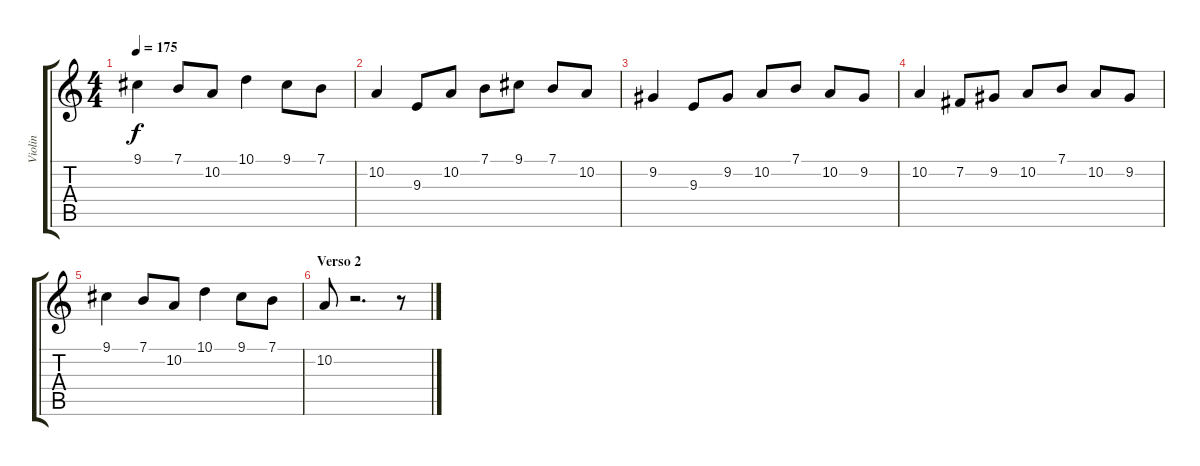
\track ("Violin" "Violin") {instrument violin}
\staff {score tabs}
\tuning (E4 B3 G3 D3 A2 E2) {hide}
\ts (4 4)
\tempo 175
\clef g2
\ks c
9.1.4{dy f} 7.1.8 10.2.8 10.1.4 9.1.8 7.1.8 |
10.2.4 9.3.8 10.2.8 7.1.8 9.1.8 7.1.8 10.2.8 |
9.2.4 9.3.8 9.2.8 10.2.8 7.1.8 10.2.8 9.2.8 |
10.2.4 7.2.8 9.2.8 10.2.8 7.1.8 10.2.8 9.2.8 |
9.1.4 7.1.8 10.2.8 10.1.4 9.1.8 7.1.8 |
\section ("" "Verso 2")
10.2.8 r.2{d} r.8
